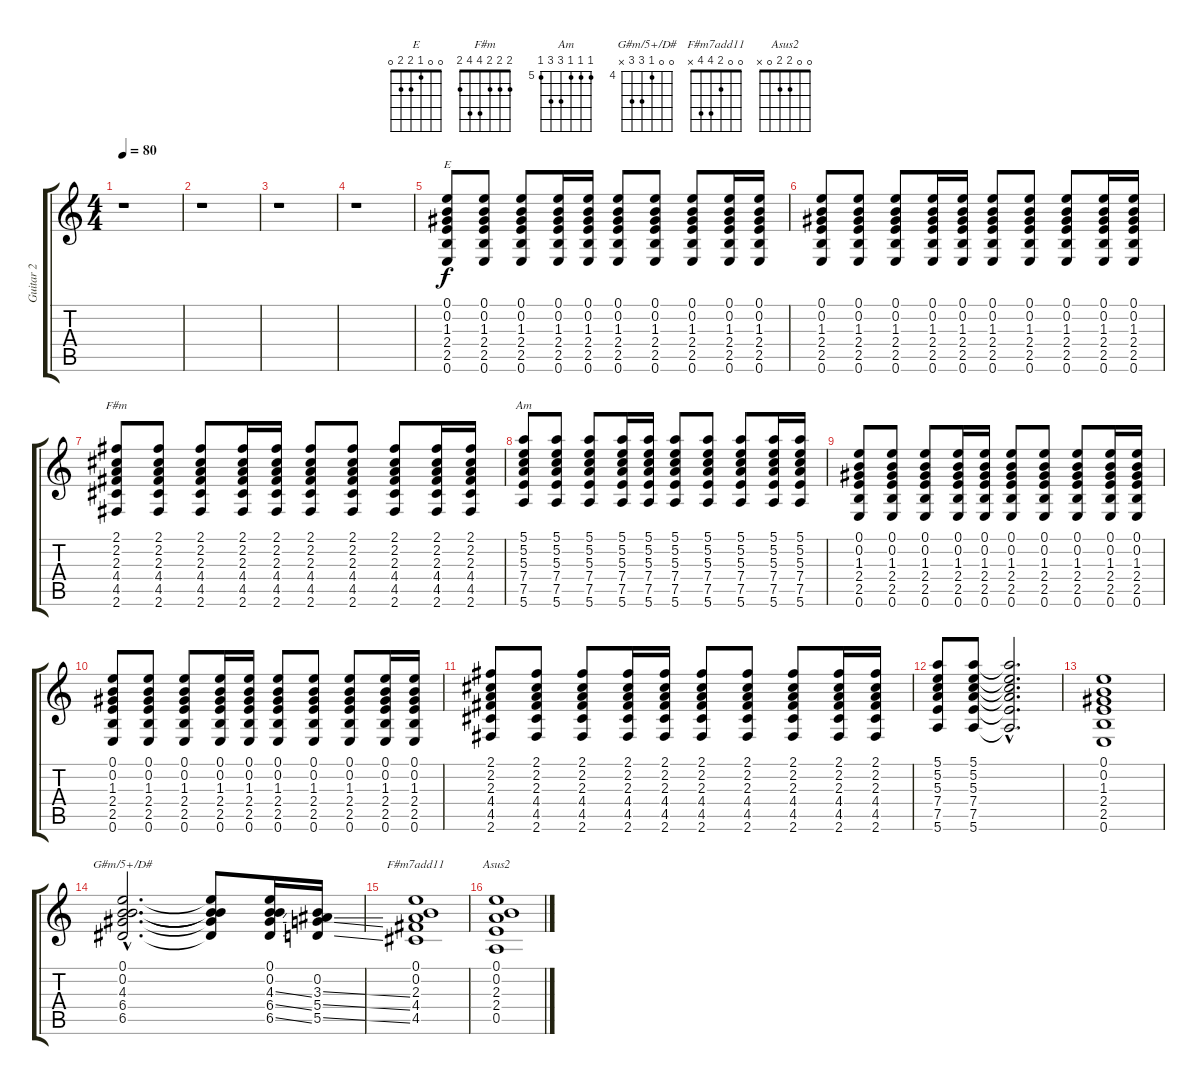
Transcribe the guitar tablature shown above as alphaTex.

\track ("Guitar 2" "Guitar 2") {instrument overdrivenguitar}
\staff {score tabs}
\tuning (E4 B3 G3 D3 A2 E2) {hide}
\chord ("E" 0 0 1 2 2 0)
\chord ("F#m" 2 2 2 4 4 2)
\chord ("Am" 5 5 5 7 7 5) {firstfret 5}
\chord ("G#m/5+/D#" 0 0 4 6 6 x) {firstfret 4}
\chord ("F#m7add11" 0 0 2 4 4 x)
\chord ("Asus2" 0 0 2 2 0 x)
\ts (4 4)
\tempo 80
\clef g2
\ks c
r.1{dy f instrument overdrivenguitar} |
r.1 |
r.1 |
r.1 |
(0.1 0.2 1.3 2.4 2.5 0.6).8{ch "E"} (0.1 0.2 1.3 2.4 2.5 0.6).8 (0.1 0.2 1.3 2.4 2.5 0.6).8 (0.1 0.2 1.3 2.4 2.5 0.6).16 (0.1 0.2 1.3 2.4 2.5 0.6).16 (0.1 0.2 1.3 2.4 2.5 0.6).8 (0.1 0.2 1.3 2.4 2.5 0.6).8 (0.1 0.2 1.3 2.4 2.5 0.6).8 (0.1 0.2 1.3 2.4 2.5 0.6).16 (0.1 0.2 1.3 2.4 2.5 0.6).16 |
(0.1 0.2 1.3 2.4 2.5 0.6).8 (0.1 0.2 1.3 2.4 2.5 0.6).8 (0.1 0.2 1.3 2.4 2.5 0.6).8 (0.1 0.2 1.3 2.4 2.5 0.6).16 (0.1 0.2 1.3 2.4 2.5 0.6).16 (0.1 0.2 1.3 2.4 2.5 0.6).8 (0.1 0.2 1.3 2.4 2.5 0.6).8 (0.1 0.2 1.3 2.4 2.5 0.6).8 (0.1 0.2 1.3 2.4 2.5 0.6).16 (0.1 0.2 1.3 2.4 2.5 0.6).16 |
(2.1 2.2 2.3 4.4 4.5 2.6).8{ch "F#m"} (2.1 2.2 2.3 4.4 4.5 2.6).8 (2.1 2.2 2.3 4.4 4.5 2.6).8 (2.1 2.2 2.3 4.4 4.5 2.6).16 (2.1 2.2 2.3 4.4 4.5 2.6).16 (2.1 2.2 2.3 4.4 4.5 2.6).8 (2.1 2.2 2.3 4.4 4.5 2.6).8 (2.1 2.2 2.3 4.4 4.5 2.6).8 (2.1 2.2 2.3 4.4 4.5 2.6).16 (2.1 2.2 2.3 4.4 4.5 2.6).16 |
(5.1 5.2 5.3 7.4 7.5 5.6).8{ch "Am"} (5.1 5.2 5.3 7.4 7.5 5.6).8 (5.1 5.2 5.3 7.4 7.5 5.6).8 (5.1 5.2 5.3 7.4 7.5 5.6).16 (5.1 5.2 5.3 7.4 7.5 5.6).16 (5.1 5.2 5.3 7.4 7.5 5.6).8 (5.1 5.2 5.3 7.4 7.5 5.6).8 (5.1 5.2 5.3 7.4 7.5 5.6).8 (5.1 5.2 5.3 7.4 7.5 5.6).16 (5.1 5.2 5.3 7.4 7.5 5.6).16 |
(0.1 0.2 1.3 2.4 2.5 0.6).8 (0.1 0.2 1.3 2.4 2.5 0.6).8 (0.1 0.2 1.3 2.4 2.5 0.6).8 (0.1 0.2 1.3 2.4 2.5 0.6).16 (0.1 0.2 1.3 2.4 2.5 0.6).16 (0.1 0.2 1.3 2.4 2.5 0.6).8 (0.1 0.2 1.3 2.4 2.5 0.6).8 (0.1 0.2 1.3 2.4 2.5 0.6).8 (0.1 0.2 1.3 2.4 2.5 0.6).16 (0.1 0.2 1.3 2.4 2.5 0.6).16 |
(0.1 0.2 1.3 2.4 2.5 0.6).8 (0.1 0.2 1.3 2.4 2.5 0.6).8 (0.1 0.2 1.3 2.4 2.5 0.6).8 (0.1 0.2 1.3 2.4 2.5 0.6).16 (0.1 0.2 1.3 2.4 2.5 0.6).16 (0.1 0.2 1.3 2.4 2.5 0.6).8 (0.1 0.2 1.3 2.4 2.5 0.6).8 (0.1 0.2 1.3 2.4 2.5 0.6).8 (0.1 0.2 1.3 2.4 2.5 0.6).16 (0.1 0.2 1.3 2.4 2.5 0.6).16 |
(2.1 2.2 2.3 4.4 4.5 2.6).8 (2.1 2.2 2.3 4.4 4.5 2.6).8 (2.1 2.2 2.3 4.4 4.5 2.6).8 (2.1 2.2 2.3 4.4 4.5 2.6).16 (2.1 2.2 2.3 4.4 4.5 2.6).16 (2.1 2.2 2.3 4.4 4.5 2.6).8 (2.1 2.2 2.3 4.4 4.5 2.6).8 (2.1 2.2 2.3 4.4 4.5 2.6).8 (2.1 2.2 2.3 4.4 4.5 2.6).16 (2.1 2.2 2.3 4.4 4.5 2.6).16 |
(5.1 5.2 5.3 7.4 7.5 5.6).8 (5.1 5.2 5.3 7.4 7.5 5.6).8 (5.1{hac t} 5.2{hac t} 5.3{hac t} 7.4{hac t} 7.5{hac t} 5.6{hac t}).2{d} |
(0.1 0.2 1.3 2.4 2.5 0.6).1 |
(0.1{hac} 0.2{hac} 4.3{hac} 6.4{hac} 6.5{hac}).2{d ch "G#m/5+/D#"} (0.1{t} 0.2{t} 4.3{t} 6.4{t} 6.5{t}).8 (0.1 0.2 4.3{ss} 6.4{ss} 6.5{ss}).16 (0.2 3.3{ss} 5.4{ss} 5.5{ss}).16 |
(0.1 0.2 2.3 4.4 4.5).1{ch "F#m7add11"} |
(0.1 0.2 2.3 2.4 0.5).1{ch "Asus2"}
